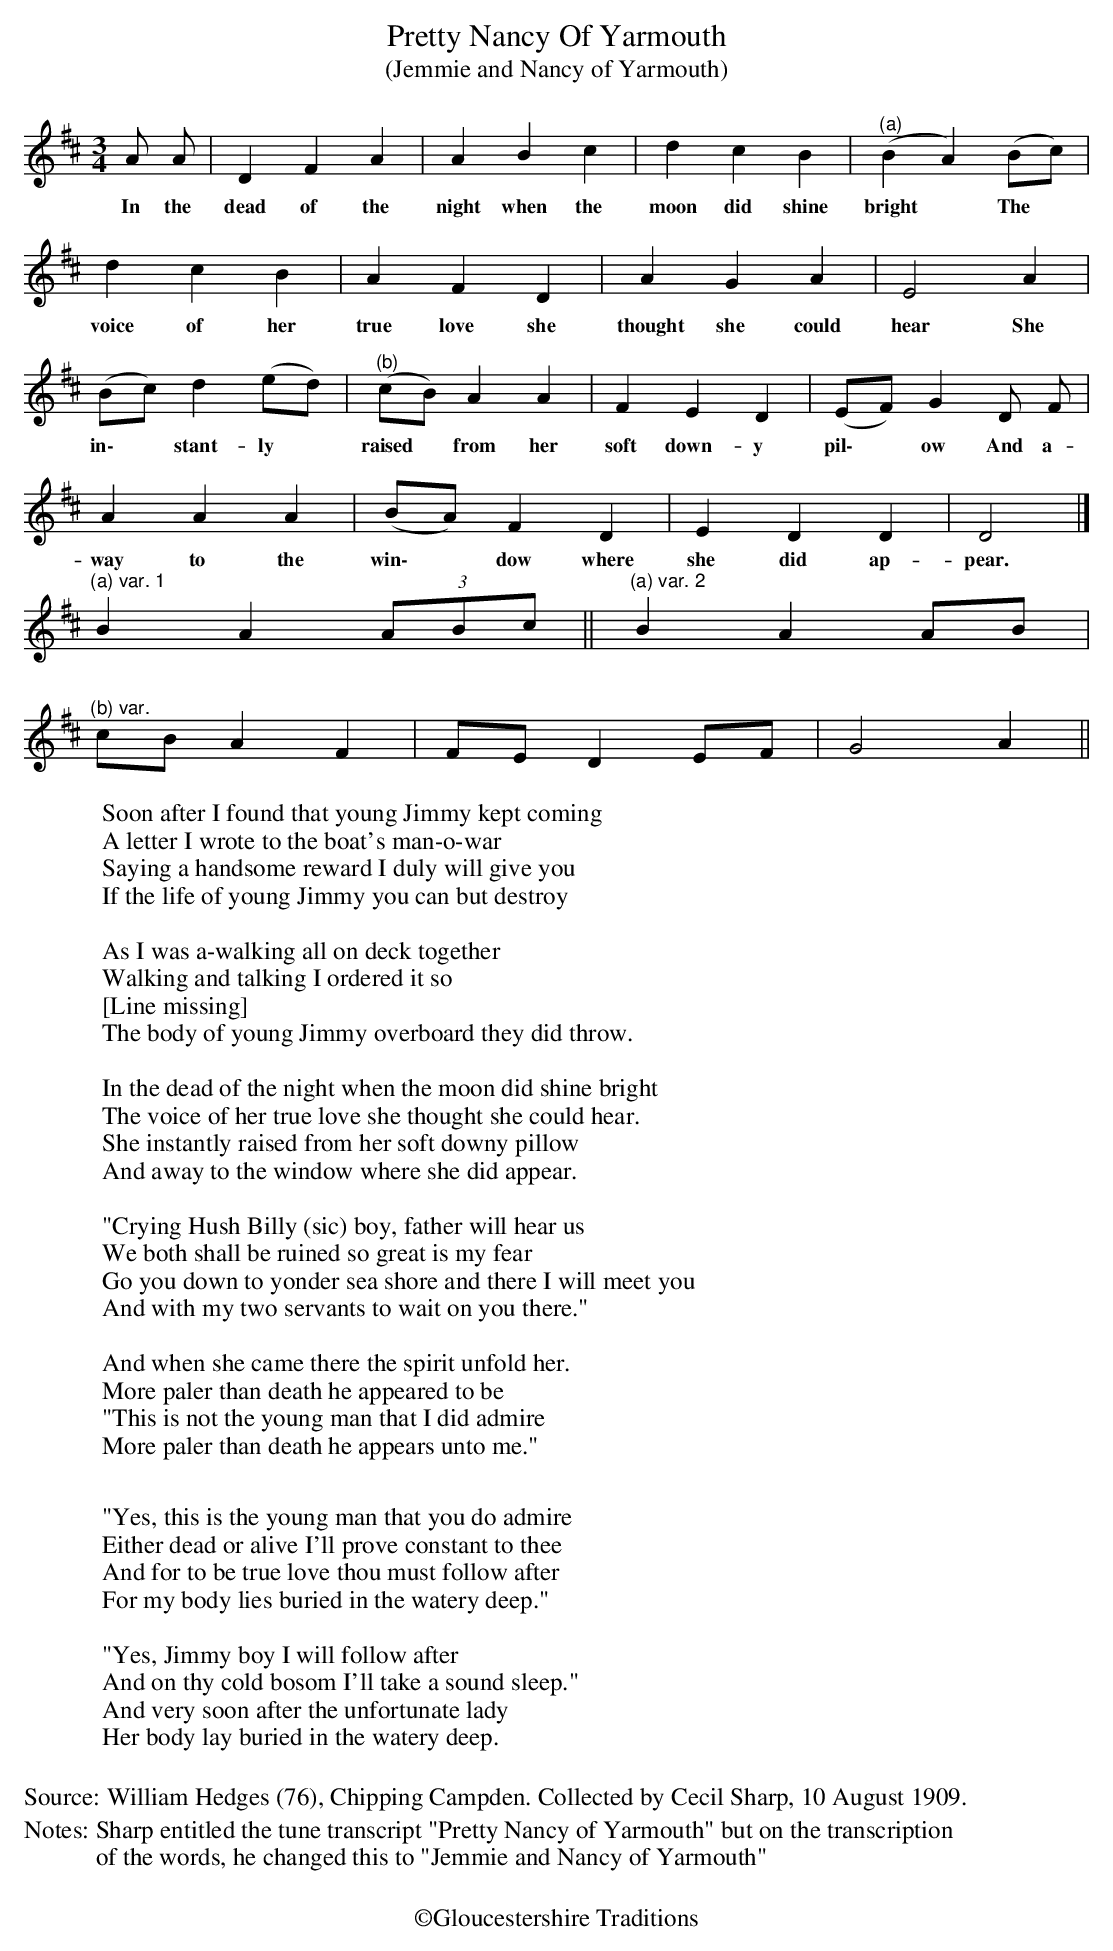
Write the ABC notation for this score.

X:1
T:Pretty Nancy Of Yarmouth
T:(Jemmie and Nancy of Yarmouth)
%%score ( 1 2 )
L:1/4
M:3/4
K:D
A/ A/ | D F A | A B c | d c B |"^(a)" (B A) (B/c/) |$ d c B | A F D | A G A | E2 A |$
w: In the|dead of the|night when the|moon did shine|bright * The *|voice of her|true love she|thought she could|hear She|
(B/c/) d (e/d/) |"^(b)" (c/B/) A A | F E D | (E/F/) G D/ F/ |$ A A A | (B/A/) F D | E D D | D2 |]$
w: in\- * stant- ly *|raised * from her|soft down- y|pil\- * ow And a-|way to the|win\- * dow where|she did ap-|pear.|
"^(a) var. 1" B A (3A/B/c/ ||"^(a) var. 2" B A A/B/ |$"^(b) var." c/B/ A F | F/E/ D E/F/ | G2 A ||
w:
W:Soon after I found that young Jimmy kept coming
W:A letter I wrote to the boat's man-o-war
W:Saying a handsome reward I duly will give you
W:If the life of young Jimmy you can but destroy
W:
W:As I was a-walking all on deck together
W:Walking and talking I ordered it so
W:[Line missing]
W:The body of young Jimmy overboard they did throw.
W:
W:In the dead of the night when the moon did shine bright
W:The voice of her true love she thought she could hear.
W:She instantly raised from her soft downy pillow
W:And away to the window where she did appear.
W:
W:"Crying Hush Billy (sic) boy, father will hear us
W:We both shall be ruined so great is my fear
W:Go you down to yonder sea shore and there I will meet you
W:And with my two servants to wait on you there."
W:
W:And when she came there the spirit unfold her.
W:More paler than death he appeared to be
W:"This is not the young man that I did admire
W:More paler than death he appears unto me."
W:
W:"Yes, this is the young man that you do admire
W:Either dead or alive I'll prove constant to thee
W:And for to be true love thou must follow after
W:For my body lies buried in the watery deep."
W:
W:"Yes, Jimmy boy I will follow after
W:And on thy cold bosom I'll take a sound sleep."
W:And very soon after the unfortunate lady
W:Her body lay buried in the watery deep.
W:
